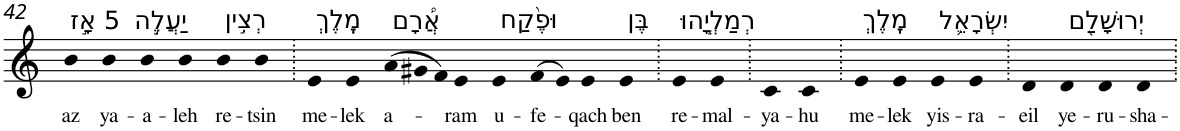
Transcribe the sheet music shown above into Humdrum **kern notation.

**kern	**text
*part1	*part1
*staff1	*staff1
*I"Piano	*
*I'Pno	*
!!LO:PB:g=z
*clefG2	*
*k[]	*
=42	=42
!LO:TX:a:t=5 אָ֣ז	!
!	!LO:LY:b
4b	az
!LO:TX:a:t=יַעֲלֶ֣ה	!
!	!LO:LY:b
4b	ya-
!	!LO:LY:b
4b	-a-
!	!LO:LY:b
4b	-leh
!LO:TX:a:t=רְצִ֣ין	!
!	!LO:LY:b
4b	re-
!	!LO:LY:b
4b	-tsin
=43.	=43.
!LO:TX:a:t=מֶֽלֶךְ	!
!	!LO:LY:b
4e	me-
!	!LO:LY:b
4e	-lek
*Xtuplet	*
!LO:TX:a:t=אֲ֠רָם	!
!	!LO:LY:b
(>12a	a-
12g#X	.
12f)	.
!	!LO:LY:b
4e	-ram
!LO:TX:a:t=וּפֶ֨קַח	!
!	!LO:LY:b
4e	u-
!	!LO:LY:b
(>8f	-fe-
8e)	.
!	!LO:LY:b
4e	-qach
!LO:TX:a:t=בֶּן	!
!	!LO:LY:b
4e	ben
=44.	=44.
!LO:TX:a:t=רְמַלְיָ֧הוּ	!
!	!LO:LY:b
4e	re-
!	!LO:LY:b
4e	-mal-
=45.	=45.
!	!LO:LY:b
4c	-ya-
!	!LO:LY:b
4c	-hu
=46.	=46.
!LO:TX:a:t=מֶֽלֶךְ	!
!	!LO:LY:b
4e	me-
!	!LO:LY:b
4e	-lek
!LO:TX:a:t=יִשְׂרָאֵ֛ל	!
!	!LO:LY:b
4e	yis-
!	!LO:LY:b
4e	-ra-
=47.	=47.
!	!LO:LY:b
4d	-eil
!LO:TX:a:t=יְרוּשָׁלִַ֖ם	!
!	!LO:LY:b
4d	ye-
!	!LO:LY:b
4d	-ru-
!	!LO:LY:b
4d	-sha-
=.	=.
*-	*-
